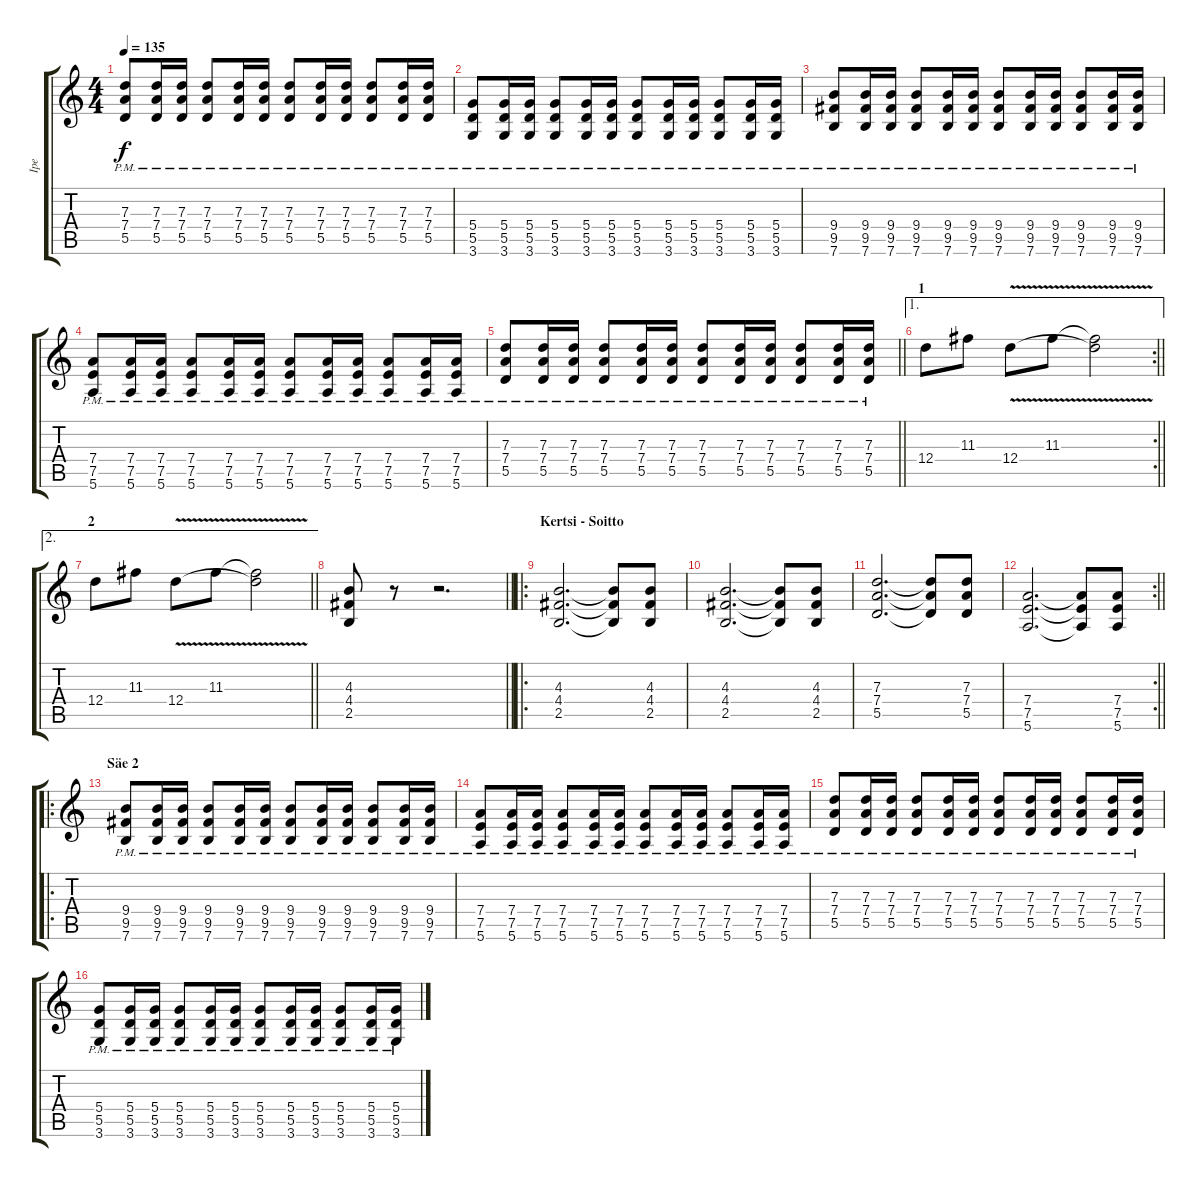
\track ("Ipe" "Ipe") {instrument overdrivenguitar}
\staff {score tabs}
\tuning (E4 B3 G3 D3 A2 E2) {hide}
\ts (4 4)
\tempo 135
\clef g2
\ks c
(7.3{pm} 7.4{pm} 5.5{pm}).8{dy f} (7.3{pm} 7.4{pm} 5.5{pm}).16 (7.3{pm} 7.4{pm} 5.5{pm}).16 (7.3{pm} 7.4{pm} 5.5{pm}).8 (7.3{pm} 7.4{pm} 5.5{pm}).16 (7.3{pm} 7.4{pm} 5.5{pm}).16 (7.3{pm} 7.4{pm} 5.5{pm}).8 (7.3{pm} 7.4{pm} 5.5{pm}).16 (7.3{pm} 7.4{pm} 5.5{pm}).16 (7.3{pm} 7.4{pm} 5.5{pm}).8 (7.3{pm} 7.4{pm} 5.5{pm}).16 (7.3{pm} 7.4{pm} 5.5{pm}).16 |
(5.4{pm} 5.5{pm} 3.6{pm}).8 (5.4{pm} 5.5{pm} 3.6{pm}).16 (5.4{pm} 5.5{pm} 3.6{pm}).16 (5.4{pm} 5.5{pm} 3.6{pm}).8 (5.4{pm} 5.5{pm} 3.6{pm}).16 (5.4{pm} 5.5{pm} 3.6{pm}).16 (5.4{pm} 5.5{pm} 3.6{pm}).8 (5.4{pm} 5.5{pm} 3.6{pm}).16 (5.4{pm} 5.5{pm} 3.6{pm}).16 (5.4{pm} 5.5{pm} 3.6{pm}).8 (5.4{pm} 5.5{pm} 3.6{pm}).16 (5.4{pm} 5.5{pm} 3.6{pm}).16 |
(9.4{pm} 9.5{pm} 7.6{pm}).8 (9.4{pm} 9.5{pm} 7.6{pm}).16 (9.4{pm} 9.5{pm} 7.6{pm}).16 (9.4{pm} 9.5{pm} 7.6{pm}).8 (9.4{pm} 9.5{pm} 7.6{pm}).16 (9.4{pm} 9.5{pm} 7.6{pm}).16 (9.4{pm} 9.5{pm} 7.6{pm}).8 (9.4{pm} 9.5{pm} 7.6{pm}).16 (9.4{pm} 9.5{pm} 7.6{pm}).16 (9.4{pm} 9.5{pm} 7.6{pm}).8 (9.4{pm} 9.5{pm} 7.6{pm}).16 (9.4{pm} 9.5{pm} 7.6{pm}).16 |
(7.4{pm} 7.5{pm} 5.6{pm}).8 (7.4{pm} 7.5{pm} 5.6{pm}).16 (7.4{pm} 7.5{pm} 5.6{pm}).16 (7.4{pm} 7.5{pm} 5.6{pm}).8 (7.4{pm} 7.5{pm} 5.6{pm}).16 (7.4{pm} 7.5{pm} 5.6{pm}).16 (7.4{pm} 7.5{pm} 5.6{pm}).8 (7.4{pm} 7.5{pm} 5.6{pm}).16 (7.4{pm} 7.5{pm} 5.6{pm}).16 (7.4{pm} 7.5{pm} 5.6{pm}).8 (7.4{pm} 7.5{pm} 5.6{pm}).16 (7.4{pm} 7.5{pm} 5.6{pm}).16 |
\barLineRight lightlight
(7.3{pm} 7.4{pm} 5.5{pm}).8 (7.3{pm} 7.4{pm} 5.5{pm}).16 (7.3{pm} 7.4{pm} 5.5{pm}).16 (7.3{pm} 7.4{pm} 5.5{pm}).8 (7.3{pm} 7.4{pm} 5.5{pm}).16 (7.3{pm} 7.4{pm} 5.5{pm}).16 (7.3{pm} 7.4{pm} 5.5{pm}).8 (7.3{pm} 7.4{pm} 5.5{pm}).16 (7.3{pm} 7.4{pm} 5.5{pm}).16 (7.3{pm} 7.4{pm} 5.5{pm}).8 (7.3{pm} 7.4{pm} 5.5{pm}).16 (7.3{pm} 7.4{pm} 5.5{pm}).16 |
\ae 1
\rc 2
\section ("" "1")
\barLineRight lightlight
12.4.8 11.3.8 12.4{v}.8 11.3{v}.8 (11.3{t} 12.4{t}).2 |
\ae 2
\section ("" "2")
\barLineRight lightlight
12.4.8 11.3.8 12.4{v}.8 11.3{v}.8 (11.3{t} 12.4{t}).2 |
\barLineRight lightlight
(4.3 4.4 2.5).8 r.8 r.2{d} |
\ro
\section ("" "Kertsi - Soitto")
(4.3 4.4 2.5).2{d} (4.3{t} 4.4{t} 2.5{t}).8 (4.3 4.4 2.5).8 |
(4.3 4.4 2.5).2{d} (4.3{t} 4.4{t} 2.5{t}).8 (4.3 4.4 2.5).8 |
(7.3 7.4 5.5).2{d} (7.3{t} 7.4{t} 5.5{t}).8 (7.3 7.4 5.5).8 |
\rc 2
\barLineRight lightlight
(7.4 7.5 5.6).2{d} (7.4{t} 7.5{t} 5.6{t}).8 (7.4 7.5 5.6).8 |
\ro
\section ("" "Säe 2")
(9.4{pm} 9.5{pm} 7.6{pm}).8 (9.4{pm} 9.5{pm} 7.6{pm}).16 (9.4{pm} 9.5{pm} 7.6{pm}).16 (9.4{pm} 9.5{pm} 7.6{pm}).8 (9.4{pm} 9.5{pm} 7.6{pm}).16 (9.4{pm} 9.5{pm} 7.6{pm}).16 (9.4{pm} 9.5{pm} 7.6{pm}).8 (9.4{pm} 9.5{pm} 7.6{pm}).16 (9.4{pm} 9.5{pm} 7.6{pm}).16 (9.4{pm} 9.5{pm} 7.6{pm}).8 (9.4{pm} 9.5{pm} 7.6{pm}).16 (9.4{pm} 9.5{pm} 7.6{pm}).16 |
(7.4{pm} 7.5{pm} 5.6{pm}).8 (7.4{pm} 7.5{pm} 5.6{pm}).16 (7.4{pm} 7.5{pm} 5.6{pm}).16 (7.4{pm} 7.5{pm} 5.6{pm}).8 (7.4{pm} 7.5{pm} 5.6{pm}).16 (7.4{pm} 7.5{pm} 5.6{pm}).16 (7.4{pm} 7.5{pm} 5.6{pm}).8 (7.4{pm} 7.5{pm} 5.6{pm}).16 (7.4{pm} 7.5{pm} 5.6{pm}).16 (7.4{pm} 7.5{pm} 5.6{pm}).8 (7.4{pm} 7.5{pm} 5.6{pm}).16 (7.4{pm} 7.5{pm} 5.6{pm}).16 |
(7.3{pm} 7.4{pm} 5.5{pm}).8 (7.3{pm} 7.4{pm} 5.5{pm}).16 (7.3{pm} 7.4{pm} 5.5{pm}).16 (7.3{pm} 7.4{pm} 5.5{pm}).8 (7.3{pm} 7.4{pm} 5.5{pm}).16 (7.3{pm} 7.4{pm} 5.5{pm}).16 (7.3{pm} 7.4{pm} 5.5{pm}).8 (7.3{pm} 7.4{pm} 5.5{pm}).16 (7.3{pm} 7.4{pm} 5.5{pm}).16 (7.3{pm} 7.4{pm} 5.5{pm}).8 (7.3{pm} 7.4{pm} 5.5{pm}).16 (7.3{pm} 7.4{pm} 5.5{pm}).16 |
(5.4{pm} 5.5{pm} 3.6{pm}).8 (5.4{pm} 5.5{pm} 3.6{pm}).16 (5.4{pm} 5.5{pm} 3.6{pm}).16 (5.4{pm} 5.5{pm} 3.6{pm}).8 (5.4{pm} 5.5{pm} 3.6{pm}).16 (5.4{pm} 5.5{pm} 3.6{pm}).16 (5.4{pm} 5.5{pm} 3.6{pm}).8 (5.4{pm} 5.5{pm} 3.6{pm}).16 (5.4{pm} 5.5{pm} 3.6{pm}).16 (5.4{pm} 5.5{pm} 3.6{pm}).8 (5.4{pm} 5.5{pm} 3.6{pm}).16 (5.4{pm} 5.5{pm} 3.6{pm}).16
